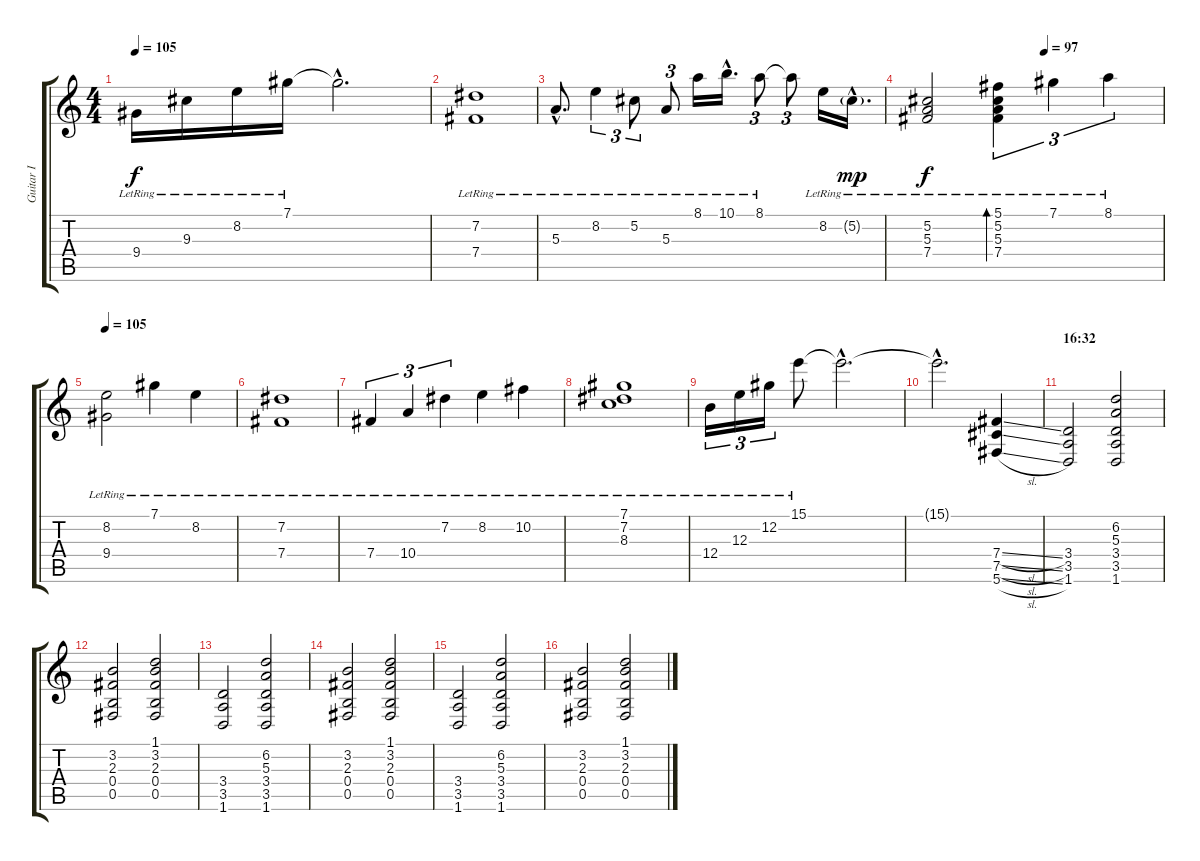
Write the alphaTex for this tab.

\track ("Guitar I" "Guitar I") {instrument distortionguitar}
\staff {score tabs}
\tuning (Db4 Ab3 E3 B2 Gb2 Db2) {hide}
\ts (4 4)
\tempo 105
\clef g2
\ks c
9.4{lr}.16{dy f} 9.3{lr}.16 8.2{lr}.16 7.1{lr}.16 7.1{hac t}.2{d} |
(7.2{lr} 7.4{lr}).1 |
5.3{hac lr}.8{d} 8.2{lr}.4{tu (3 2)} 5.2{lr}.8{tu (3 2)} 5.3{lr}.8{tu (3 2)} 8.1{lr}.16 10.1{hac lr}.16{d} 8.1{lr}.8{tu (3 2)} 8.1{t}.8{tu (3 2)} 8.2{lr}.16 5.2{g hac lr}.16{d dy mp} |
\tempo (97 0.5)
(5.2{lr} 5.3{lr} 7.4{lr}).2{dy f} (5.1{lr} 5.2{lr} 5.3{lr} 7.4{lr}).4{tu (3 2) bd 480} 7.1{lr}.4{tu (3 2)} 8.1{lr}.4{tu (3 2)} |
\tempo 105
(8.2{lr} 9.4{lr}).2 7.1{lr}.4 8.2{lr}.4 |
(7.2{lr} 7.4{lr}).1 |
7.4{lr}.4{tu (3 2)} 10.4{lr}.4{tu (3 2)} 7.2{lr}.4{tu (3 2)} 8.2{lr}.4 10.2{lr}.4 |
(7.1{lr} 7.2 8.3).1 |
12.4{lr}.16{tu (3 2)} 12.3{lr}.16{tu (3 2)} 12.2{lr}.16{tu (3 2)} 15.1{lr}.8 15.1{hac t}.2{d} |
15.1{hac t}.2{d} (7.4{sl} 7.5{sl} 5.6{sl}).4{volume 12 balance 14 instrument distortionguitar} |
\section ("" "16:32")
(3.4 3.5 1.6).2 (6.2 5.3 3.4 3.5 1.6).2 |
(3.2 2.3 0.4 0.5).2 (1.1 3.2 2.3 0.4 0.5).2 |
(3.4 3.5 1.6).2 (6.2 5.3 3.4 3.5 1.6).2 |
(3.2 2.3 0.4 0.5).2 (1.1 3.2 2.3 0.4 0.5).2 |
(3.4 3.5 1.6).2 (6.2 5.3 3.4 3.5 1.6).2 |
(3.2 2.3 0.4 0.5).2 (1.1 3.2 2.3 0.4 0.5).2
